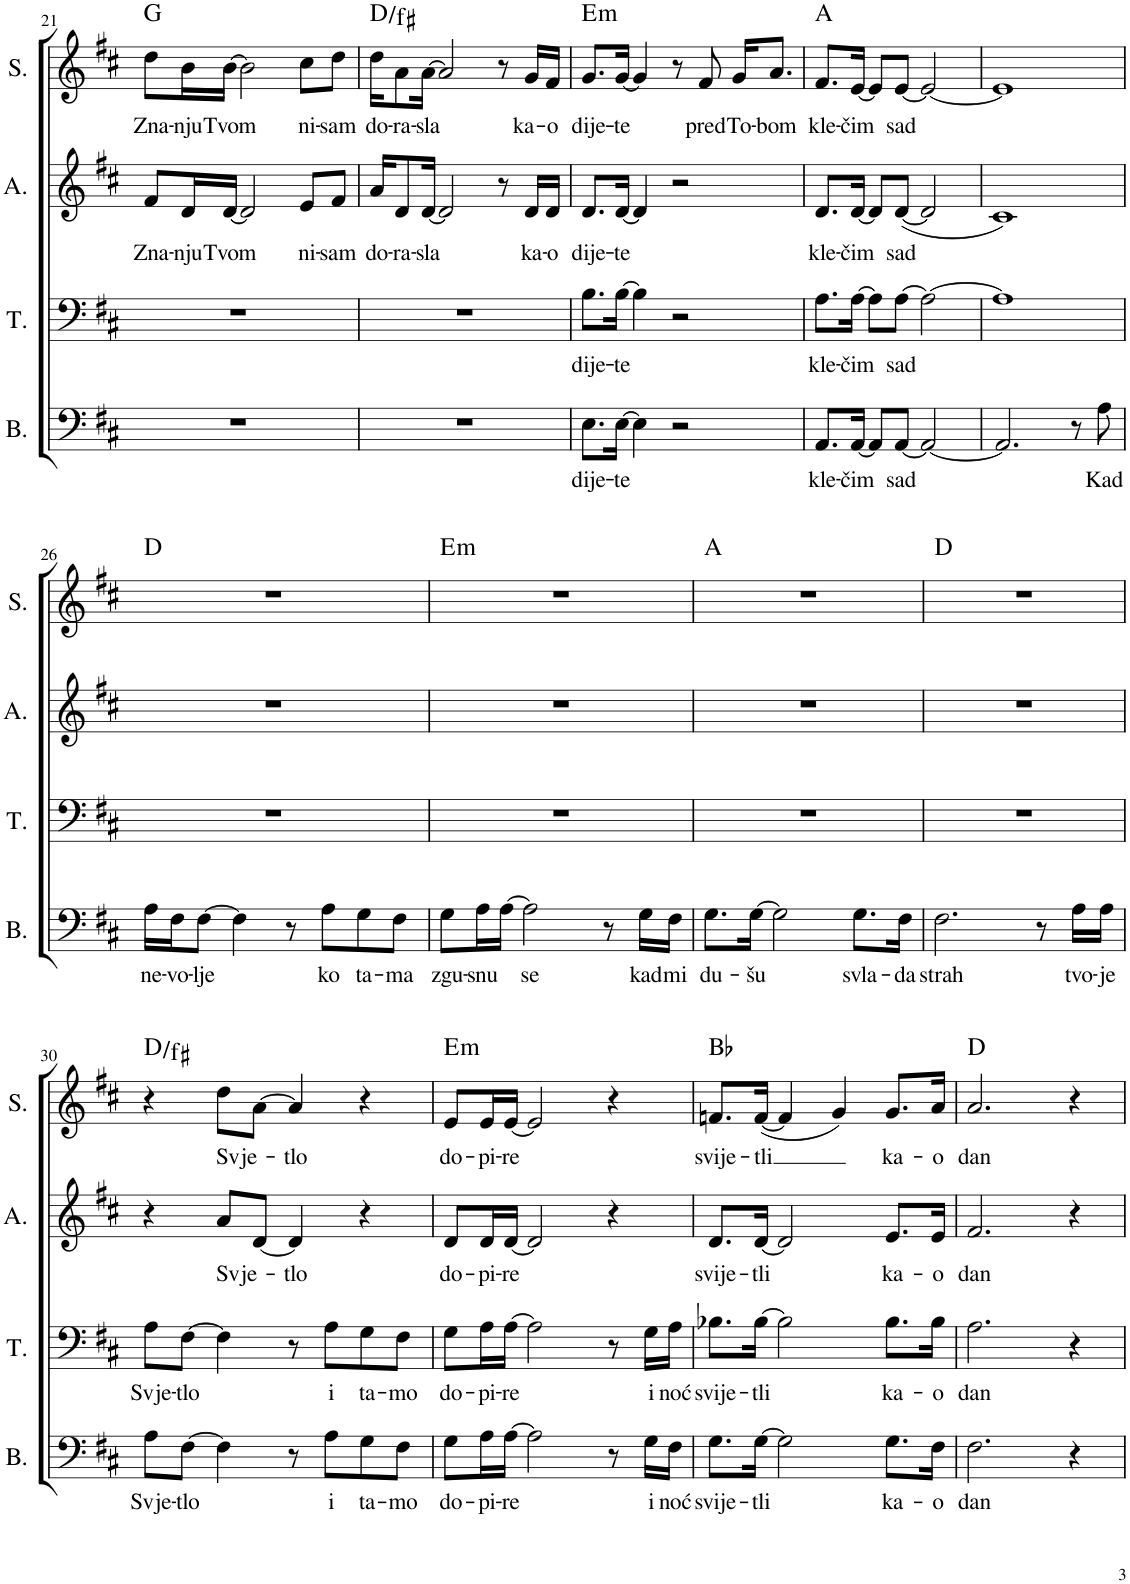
**kern	**text	**kern	**text	**kern	**text	**kern	**text	**harte
*part4	*part4	*part3	*part3	*part2	*part2	*part1	*part1	*part1
*staff4	*staff4	*staff3	*staff3	*staff2	*staff2	*staff1	*staff1	*
*I"Bass	*	*I"Tenor	*	*I"Alto	*	*I"Soprano	*	*
*I'B.	*	*I'T.	*	*I'A.	*	*I'S.	*	*
!!LO:PB:g=z
*clefF4	*	*clefF4	*	*clefG2	*	*clefG2	*	*
*k[f#c#]	*	*k[f#c#]	*	*k[f#c#]	*	*k[f#c#]	*	*
*M4/4	*	*M4/4	*	*M4/4	*	*M4/4	*	*
=21	=21	=21	=21	=21	=21	=21	=21	=21
!	!	!	!	!	!LO:LY:b	!	!LO:LY:b	!
1r	.	1r	.	8f#/L	Zna-	8dd\L	Zna-	G:maj
!	!	!	!	!	!LO:LY:b	!	!LO:LY:b	!
.	.	.	.	16d/L	-nju	16b\L	-nju	.
!	!	!	!	!	!LO:LY:b	!	!LO:LY:b	!
.	.	.	.	[16d/JJ	Tvom	[16b\JJ	Tvom	.
.	.	.	.	2d/]	.	2b\]	.	.
!	!	!	!	!	!LO:LY:b	!	!LO:LY:b	!
.	.	.	.	8e/L	ni-	8cc#\L	ni-	.
!	!	!	!	!	!LO:LY:b	!	!LO:LY:b	!
.	.	.	.	8f#/J	-sam	8dd\J	-sam	.
=22	=22	=22	=22	=22	=22	=22	=22	=22
!	!	!	!	!	!LO:LY:b	!	!LO:LY:b	!
1r	.	1r	.	16a/KL	do-	16dd\KL	do-	D:maj/3
!	!	!	!	!	!LO:LY:b	!	!LO:LY:b	!
.	.	.	.	8d/	-ra-	8a\	ra-	.
!	!	!	!	!	!LO:LY:b	!	!LO:LY:b	!
.	.	.	.	[16d/Jk	-sla	[16a\Jk	-sla	.
.	.	.	.	2d/]	.	2a/]	.	.
.	.	.	.	8r	.	8r	.	.
!	!	!	!	!	!LO:LY:b	!	!LO:LY:b	!
.	.	.	.	16d/LL	ka-	16g/LL	ka-	.
!	!	!	!	!	!LO:LY:b	!	!LO:LY:b	!
.	.	.	.	16d/JJ	-o	16f#/JJ	-o	.
=23	=23	=23	=23	=23	=23	=23	=23	=23
!	!LO:LY:b	!	!LO:LY:b	!	!LO:LY:b	!	!LO:LY:b	!LO:H:kt=m
8.E\L	dije-	8.B\L	dije-	8.d/L	dije-	8.g/L	dije-	E:min
!	!LO:LY:b	!	!LO:LY:b	!	!LO:LY:b	!	!LO:LY:b	!
[16E\Jk	-te	[16B\Jk	-te	[16d/Jk	-te	[16g/Jk	-te	.
4E\]	.	4B\]	.	4d/]	.	4g/]	.	.
2r	.	2r	.	2r	.	8r	.	.
!	!	!	!	!	!	!	!LO:LY:b	!
.	.	.	.	.	.	8f#/	pred	.
!	!	!	!	!	!	!	!LO:LY:b	!
.	.	.	.	.	.	16g/KL	To-	.
!	!	!	!	!	!	!	!LO:LY:b	!
.	.	.	.	.	.	8.a/J	-bom	.
=24	=24	=24	=24	=24	=24	=24	=24	=24
!	!LO:LY:b	!	!LO:LY:b	!	!LO:LY:b	!	!LO:LY:b	!
8.AA/L	kle-	8.A\L	kle-	8.d/L	kle-	8.f#/L	kle-	A:maj
!	!LO:LY:b	!	!LO:LY:b	!	!LO:LY:b	!	!LO:LY:b	!
[16AA/Jk	-čim	[16A\Jk	-čim	[16d/Jk	-čim	[16e/Jk	-čim	.
8AA/L]	.	8A\L]	.	8d/L]	.	8e/L]	.	.
!	!LO:LY:b	!	!LO:LY:b	!	!LO:LY:b	!	!LO:LY:b	!
[8AA/J	sad	[8A\J	sad	([8d/J	sad	[8e/J	sad	.
2AA/_	.	2A\_	.	2d/]	.	2e/_	.	.
=25	=25	=25	=25	=25	=25	=25	=25	=25
2.AA/]	.	1A]	.	1c#)	.	1e]	.	.
8r	.	.	.	.	.	.	.	.
!	!LO:LY:b	!	!	!	!	!	!	!
8A\	Kad	.	.	.	.	.	.	.
!!LO:LB:g=z
=26	=26	=26	=26	=26	=26	=26	=26	=26
!	!LO:LY:b	!	!	!	!	!	!	!
16A\LL	ne-	1r	.	1r	.	1r	.	D:maj
!	!LO:LY:b	!	!	!	!	!	!	!
16F#\J	-vo-	.	.	.	.	.	.	.
!	!LO:LY:b	!	!	!	!	!	!	!
[8F#\J	-lje	.	.	.	.	.	.	.
4F#\]	.	.	.	.	.	.	.	.
8r	.	.	.	.	.	.	.	.
!	!LO:LY:b	!	!	!	!	!	!	!
8A\L	ko	.	.	.	.	.	.	.
!	!LO:LY:b	!	!	!	!	!	!	!
8G\	ta-	.	.	.	.	.	.	.
!	!LO:LY:b	!	!	!	!	!	!	!
8F#\J	-ma	.	.	.	.	.	.	.
=27	=27	=27	=27	=27	=27	=27	=27	=27
!	!LO:LY:b	!	!	!	!	!	!	!LO:H:kt=m
8G\L	zgu-	1r	.	1r	.	1r	.	E:min
!	!LO:LY:b	!	!	!	!	!	!	!
16A\L	-snu	.	.	.	.	.	.	.
[16A\JJ	.	.	.	.	.	.	.	.
!	!LO:LY:b	!	!	!	!	!	!	!
2A\]	se	.	.	.	.	.	.	.
8r	.	.	.	.	.	.	.	.
!	!LO:LY:b	!	!	!	!	!	!	!
16G\LL	kad	.	.	.	.	.	.	.
!	!LO:LY:b	!	!	!	!	!	!	!
16F#\JJ	mi	.	.	.	.	.	.	.
=28	=28	=28	=28	=28	=28	=28	=28	=28
!	!LO:LY:b	!	!	!	!	!	!	!
8.G\L	du-	1r	.	1r	.	1r	.	A:maj
!	!LO:LY:b	!	!	!	!	!	!	!
[16G\Jk	-šu	.	.	.	.	.	.	.
2G\]	.	.	.	.	.	.	.	.
!	!LO:LY:b	!	!	!	!	!	!	!
8.G\L	svla-	.	.	.	.	.	.	.
!	!LO:LY:b	!	!	!	!	!	!	!
16F#\Jk	-da	.	.	.	.	.	.	.
=29	=29	=29	=29	=29	=29	=29	=29	=29
!	!LO:LY:b	!	!	!	!	!	!	!
2.F#\	strah	1r	.	1r	.	1r	.	D:maj
8r	.	.	.	.	.	.	.	.
!	!LO:LY:b	!	!	!	!	!	!	!
16A\LL	tvo-	.	.	.	.	.	.	.
!	!LO:LY:b	!	!	!	!	!	!	!
16A\JJ	-je	.	.	.	.	.	.	.
!!LO:LB:g=z
=30	=30	=30	=30	=30	=30	=30	=30	=30
!	!LO:LY:b	!	!LO:LY:b	!	!	!	!	!
8A\L	Svje-	8A\L	Svje-	4r	.	4r	.	D:maj/3
!	!LO:LY:b	!	!LO:LY:b	!	!	!	!	!
[8F#\J	-tlo	[8F#\J	-tlo	.	.	.	.	.
!	!	!	!	!	!LO:LY:b	!	!LO:LY:b	!
4F#\]	.	4F#\]	.	8a/L	Svje-	8dd\L	Svje-	.
.	.	.	.	[8d/J	.	[8a\J	.	.
!	!	!	!	!	!LO:LY:b	!	!LO:LY:b	!
8r	.	8r	.	4d/]	-tlo	4a/]	-tlo	.
!	!LO:LY:b	!	!LO:LY:b	!	!	!	!	!
8A\L	i	8A\L	i	.	.	.	.	.
!	!LO:LY:b	!	!LO:LY:b	!	!	!	!	!
8G\	ta-	8G\	ta-	4r	.	4r	.	.
!	!LO:LY:b	!	!LO:LY:b	!	!	!	!	!
8F#\J	-mo	8F#\J	-mo	.	.	.	.	.
=31	=31	=31	=31	=31	=31	=31	=31	=31
!	!LO:LY:b	!	!LO:LY:b	!	!LO:LY:b	!	!LO:LY:b	!LO:H:kt=m
8G\L	do-	8G\L	do-	8d/L	do-	8e/L	do-	E:min
!	!LO:LY:b	!	!LO:LY:b	!	!LO:LY:b	!	!LO:LY:b	!
16A\L	-pi-	16A\L	-pi-	16d/L	-pi-	16e/L	-pi-	.
!	!LO:LY:b	!	!LO:LY:b	!	!LO:LY:b	!	!LO:LY:b	!
[16A\JJ	-re	[16A\JJ	-re	[16d/JJ	-re	[16e/JJ	-re	.
2A\]	.	2A\]	.	2d/]	.	2e/]	.	.
8r	.	8r	.	4r	.	4r	.	.
!	!LO:LY:b	!	!LO:LY:b	!	!	!	!	!
16G\LL	i	16G\LL	i	.	.	.	.	.
!	!LO:LY:b	!	!LO:LY:b	!	!	!	!	!
16F#\JJ	noć	16A\JJ	noć	.	.	.	.	.
=32	=32	=32	=32	=32	=32	=32	=32	=32
!	!LO:LY:b	!	!LO:LY:b	!	!LO:LY:b	!	!LO:LY:b	!
8.G\L	-svije-	8.B-X\L	svije-	8.d/L	svije-	8.fn/L	svije-	Bb:maj
!	!LO:LY:b	!	!LO:LY:b	!	!LO:LY:b	!	!LO:LY:b	!
[16G\Jk	-tli	[16B-\Jk	-tli	[16d/Jk	-tli	([16f/Jk	-tli	.
2G\]	.	2B-\]	.	2d/]	.	4f/]	.	.
.	.	.	.	.	.	4g/)	.	.
!	!LO:LY:b	!	!LO:LY:b	!	!LO:LY:b	!	!LO:LY:b	!
8.G\L	ka-	8.B-\L	ka-	8.e/L	ka-	8.g/L	ka-	.
!	!LO:LY:b	!	!LO:LY:b	!	!LO:LY:b	!	!LO:LY:b	!
16F#\Jk	-o	16B-\Jk	-o	16e/Jk	-o	16a/Jk	-o	.
=33	=33	=33	=33	=33	=33	=33	=33	=33
!	!LO:LY:b	!	!LO:LY:b	!	!LO:LY:b	!	!LO:LY:b	!
2.F#\	dan	2.A\	dan	2.f#/	dan	2.a/	dan	D:maj
4r	.	4r	.	4r	.	4r	.	.
=	=	=	=	=	=	=	=	=
*-	*-	*-	*-	*-	*-	*-	*-	*-
